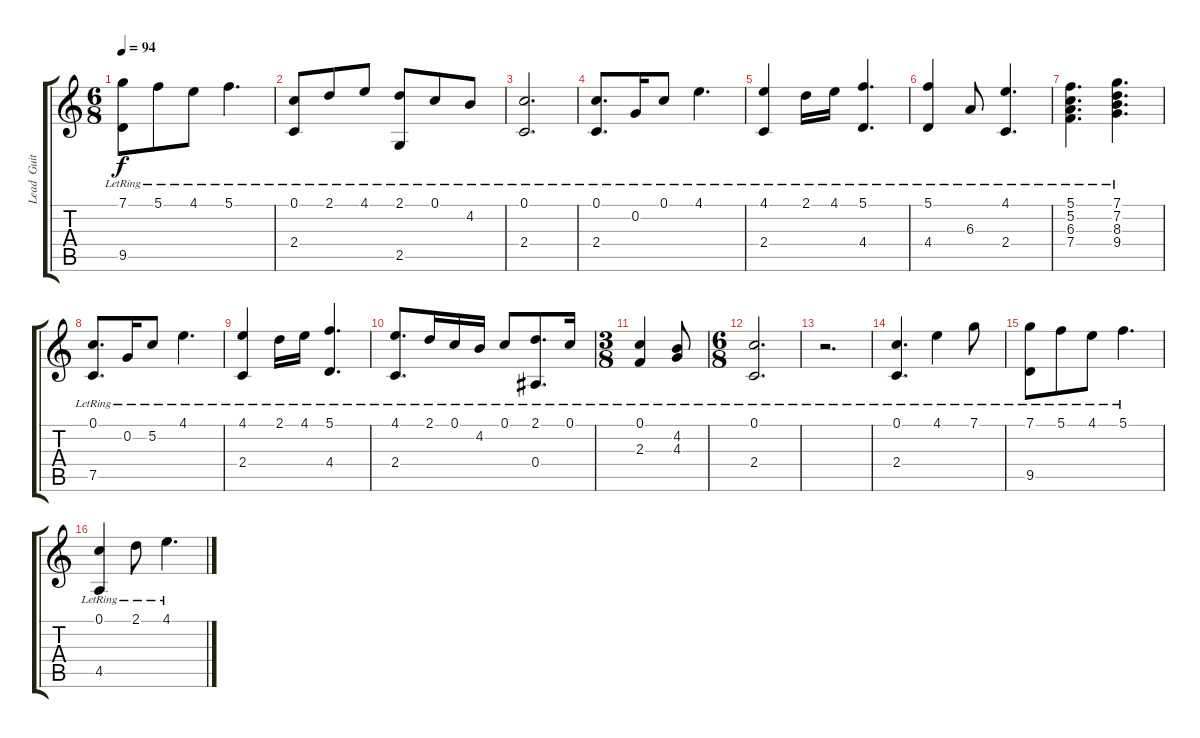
\track ("Lead  Guitar" "Lead  Guit") {instrument acousticguitarsteel}
\staff {score tabs}
\tuning (C4 G3 Eb3 Bb2 F2 C2) {hide}
\ts (6 8)
\tempo 94
\clef g2
\ks c
(7.1{lr} 9.5{lr}).8{dy f} 5.1{lr}.8 4.1{lr}.8 5.1{lr}.4{d} |
(0.1{lr} 2.4{lr}).8 2.1{lr}.8 4.1{lr}.8 (2.1{lr} 2.5{lr}).8 0.1{lr}.8 4.2{lr}.8 |
(0.1{lr} 2.4{lr}).2{d} |
(0.1{lr} 2.4{lr}).8{d} 0.2{lr}.16 0.1{lr}.8 4.1{lr}.4{d} |
(4.1{lr} 2.4{lr}).4 2.1{lr}.16 4.1{lr}.16 (5.1{lr} 4.4{lr}).4{d} |
(5.1{lr} 4.4{lr}).4 6.3{lr}.8 (4.1{lr} 2.4{lr}).4{d} |
(5.1{lr} 5.2{lr} 6.3{lr} 7.4{lr}).4{d} (7.1{lr} 7.2{lr} 8.3{lr} 9.4{lr}).4{d} |
(0.1{lr} 7.5{lr}).8{d} 0.2{lr}.16 5.2{lr}.8 4.1{lr}.4{d} |
(4.1{lr} 2.4{lr}).4 2.1{lr}.16 4.1{lr}.16 (5.1{lr} 4.4{lr}).4{d} |
(4.1{lr} 2.4{lr}).8{d} 2.1{lr}.16 0.1{lr}.16 4.2{lr}.16 0.1{lr}.8 (2.1{lr} 0.4{lr}).8{d} 0.1{lr}.16 |
\ts (3 8)
(0.1{lr} 2.3{lr}).4 (4.2{lr} 4.3{lr}).8 |
\ts (6 8)
(0.1{lr} 2.4{lr}).2{d} |
r.2{d} |
(0.1{lr} 2.4{lr}).4{d} 4.1{lr}.4 7.1{lr}.8 |
(7.1{lr} 9.5{lr}).8 5.1{lr}.8 4.1{lr}.8 5.1{lr}.4{d} |
(0.1{lr} 4.5{lr}).4 2.1{lr}.8 4.1{lr}.4{d}
